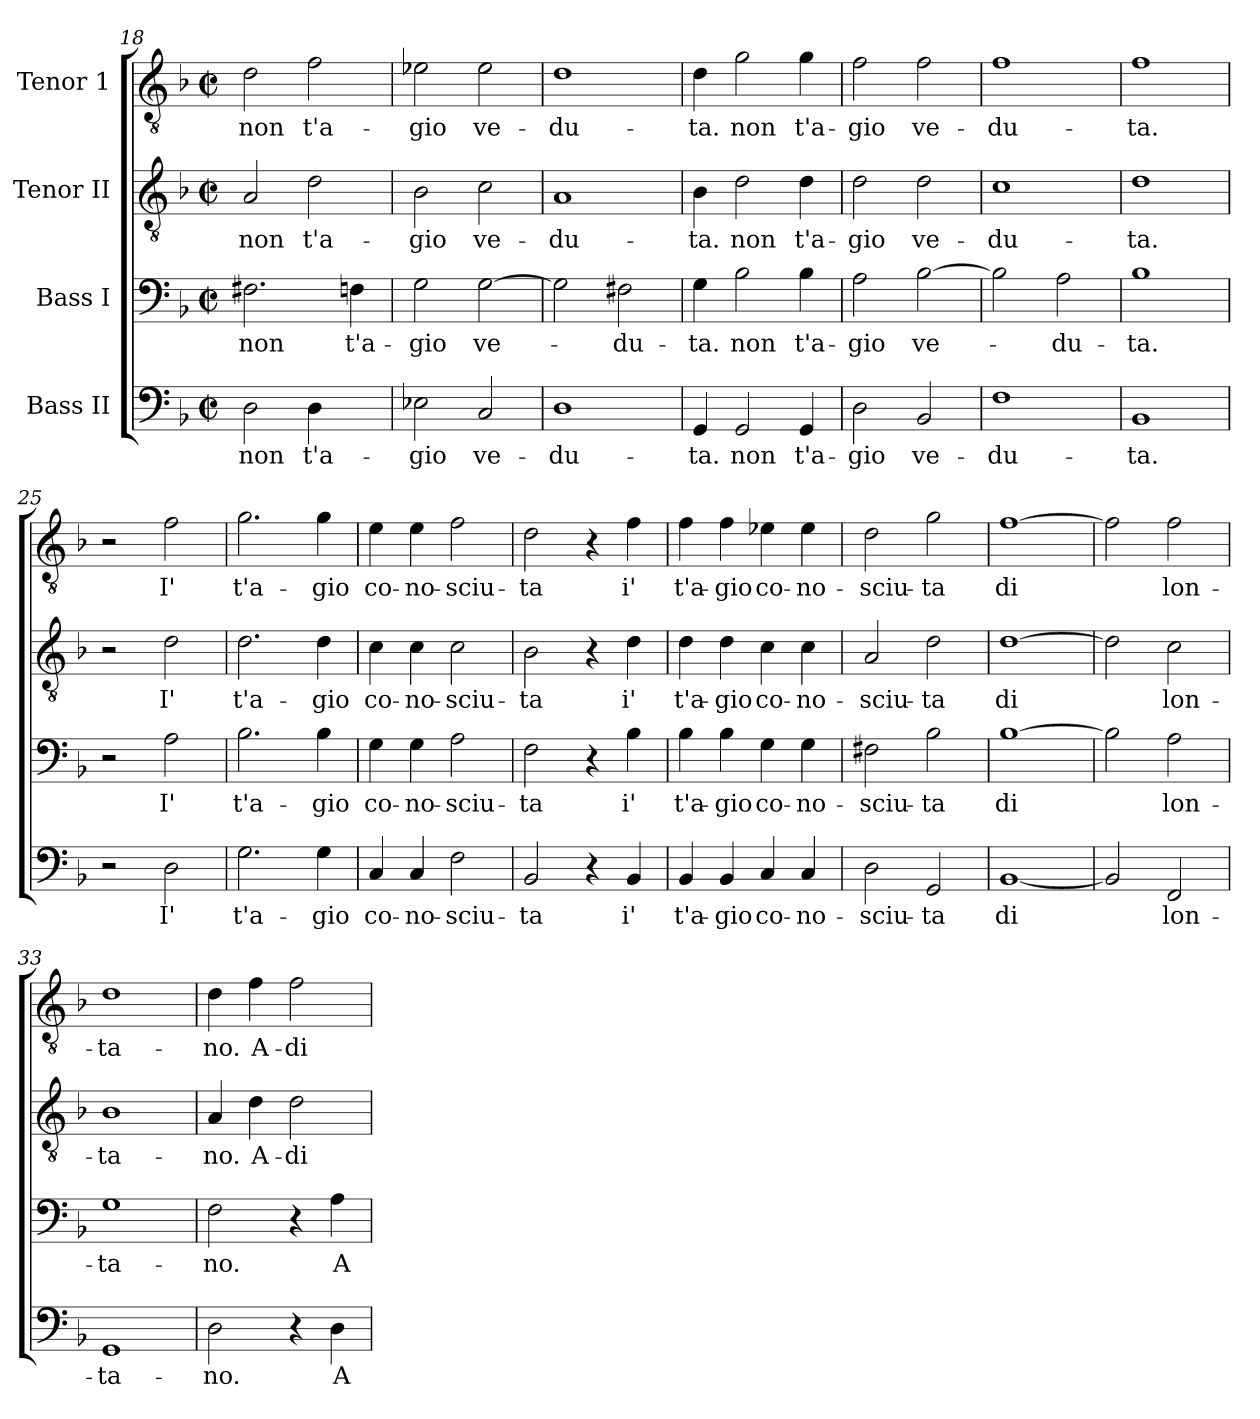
**kern	**text	**kern	**text	**kern	**text	**kern	**text
*part4	*part4	*part3	*part3	*part2	*part2	*part1	*part1
*staff4	*staff4	*staff3	*staff3	*staff2	*staff2	*staff1	*staff1
*I"Bass II	*	*I"Bass I	*	*I"Tenor II	*	*I"Tenor 1	*
*clefF4	*	*clefF4	*	*clefGv2	*	*clefGv2	*
*k[b-]	*	*k[b-]	*	*k[b-]	*	*k[b-]	*
*F:	*	*F:	*	*F:	*	*F:	*
*M2/2	*	*M2/2	*	*M2/2	*	*M2/2	*
*met(c|)	*	*met(c|)	*	*met(c|)	*	*met(c|)	*
=18	=18	=18	=18	=18	=18	=18	=18
!	!LO:LY:b	!	!LO:LY:b	!	!LO:LY:b	!	!LO:LY:b
2D\	non	2.F#X\	non	2A/	non	2d\	non
!	!LO:LY:b	!	!	!	!LO:LY:b	!	!LO:LY:b
4D\	t'a-	.	.	2d\	t'a-	2f\	t'a-
!	!	!	!LO:LY:b	!	!	!	!
4ryy	.	4Fn\	t'a-	.	.	.	.
!!LO:LB:g=z
=19	=19	=19	=19	=19	=19	=19	=19
!	!LO:LY:b	!	!LO:LY:b	!	!LO:LY:b	!	!LO:LY:b
2E-X\	-gio	2G\	-gio	2B-\	-gio	2e-X\	-gio
!	!LO:LY:b	!	!LO:LY:b	!	!LO:LY:b	!	!LO:LY:b
2C/	ve-	[2G\	ve-	2c\	ve-	2e-\	ve-
=20	=20	=20	=20	=20	=20	=20	=20
!	!LO:LY:b	!	!	!	!LO:LY:b	!	!LO:LY:b
1D	-du-	2G\]	.	1A	-du-	1d	-du-
!	!	!	!LO:LY:b	!	!	!	!
.	.	2F#X\	-du-	.	.	.	.
=21	=21	=21	=21	=21	=21	=21	=21
!	!LO:LY:b	!	!LO:LY:b	!	!LO:LY:b	!	!LO:LY:b
4GG/	ta.	4G\	ta.	4B-\	ta.	4d\	-ta.
!	!LO:LY:b	!	!LO:LY:b	!	!LO:LY:b	!	!LO:LY:b
2GG/	non	2B-\	non	2d\	non	2g\	non
!	!LO:LY:b	!	!LO:LY:b	!	!LO:LY:b	!	!LO:LY:b
4GG/	t'a-	4B-\	t'a-	4d\	t'a-	4g\	t'a-
=22	=22	=22	=22	=22	=22	=22	=22
!	!LO:LY:b	!	!LO:LY:b	!	!LO:LY:b	!	!LO:LY:b
2D\	-gio	2A\	-gio	2d\	-gio	2f\	-gio
!	!LO:LY:b	!	!LO:LY:b	!	!LO:LY:b	!	!LO:LY:b
2BB-/	ve-	[2B-\	ve-	2d\	ve-	2f\	ve-
=23	=23	=23	=23	=23	=23	=23	=23
!	!LO:LY:b	!	!	!	!LO:LY:b	!	!LO:LY:b
1F	-du-	2B-\]	.	1c	-du-	1f	-du-
!	!	!	!LO:LY:b	!	!	!	!
.	.	2A\	-du-	.	.	.	.
=24	=24	=24	=24	=24	=24	=24	=24
!	!LO:LY:b	!	!LO:LY:b	!	!LO:LY:b	!	!LO:LY:b
1BB-	-ta.	1B-	-ta.	1d	-ta.	1f	-ta.
!!LO:LB:g=z
=25	=25	=25	=25	=25	=25	=25	=25
2r	.	2r	.	2r	.	2r	.
!	!LO:LY:b	!	!LO:LY:b	!	!LO:LY:b	!	!LO:LY:b
2D\	I'	2A\	I'	2d\	I'	2f\	I'
=26	=26	=26	=26	=26	=26	=26	=26
!	!LO:LY:b	!	!LO:LY:b	!	!LO:LY:b	!	!LO:LY:b
2.G\	t'a-	2.B-\	t'a-	2.d\	t'a-	2.g\	t'a-
!	!LO:LY:b	!	!LO:LY:b	!	!LO:LY:b	!	!LO:LY:b
4G\	-gio	4B-\	-gio	4d\	-gio	4g\	-gio
=27	=27	=27	=27	=27	=27	=27	=27
!	!LO:LY:b	!	!LO:LY:b	!	!LO:LY:b	!	!LO:LY:b
4C/	co-	4G\	co-	4c\	co-	4e\	co-
!	!LO:LY:b	!	!LO:LY:b	!	!LO:LY:b	!	!LO:LY:b
4C/	-no-	4G\	-no-	4c\	-no-	4e\	-no-
!	!LO:LY:b	!	!LO:LY:b	!	!LO:LY:b	!	!LO:LY:b
2F\	-sciu-	2A\	-sciu-	2c\	-sciu-	2f\	-sciu-
=28	=28	=28	=28	=28	=28	=28	=28
!	!LO:LY:b	!	!LO:LY:b	!	!LO:LY:b	!	!LO:LY:b
2BB-/	-ta	2F\	-ta	2B-\	-ta	2d\	-ta
4r	.	4r	.	4r	.	4r	.
!	!LO:LY:b	!	!LO:LY:b	!	!LO:LY:b	!	!LO:LY:b
4BB-/	i'	4B-\	i'	4d\	i'	4f\	i'
=29	=29	=29	=29	=29	=29	=29	=29
!	!LO:LY:b	!	!LO:LY:b	!	!LO:LY:b	!	!LO:LY:b
4BB-/	t'a-	4B-\	t'a-	4d\	t'a-	4f\	t'a-
!	!LO:LY:b	!	!LO:LY:b	!	!LO:LY:b	!	!LO:LY:b
4BB-/	-gio	4B-\	-gio	4d\	-gio	4f\	-gio
!	!LO:LY:b	!	!LO:LY:b	!	!LO:LY:b	!	!LO:LY:b
4C/	co-	4G\	co-	4c\	co-	4e-X\	co-
!	!LO:LY:b	!	!LO:LY:b	!	!LO:LY:b	!	!LO:LY:b
4C/	-no-	4G\	-no-	4c\	-no-	4e-\	-no-
=30	=30	=30	=30	=30	=30	=30	=30
!	!LO:LY:b	!	!LO:LY:b	!	!LO:LY:b	!	!LO:LY:b
2D\	-sciu-	2F#X\	-sciu-	2A/	-sciu-	2d\	-sciu-
!	!LO:LY:b	!	!LO:LY:b	!	!LO:LY:b	!	!LO:LY:b
2GG/	-ta	2B-\	-ta	2d\	-ta	2g\	-ta
!!LO:PB:g=z
=31	=31	=31	=31	=31	=31	=31	=31
!	!LO:LY:b	!	!LO:LY:b	!	!LO:LY:b	!	!LO:LY:b
[1BB-	di	[1B-	di	[1d	di	[1f	di
=32	=32	=32	=32	=32	=32	=32	=32
2BB-/]	.	2B-\]	.	2d\]	.	2f\]	.
!	!LO:LY:b	!	!LO:LY:b	!	!LO:LY:b	!	!LO:LY:b
2FF/	lon-	2A\	lon-	2c\	lon-	2f\	lon-
=33	=33	=33	=33	=33	=33	=33	=33
!	!LO:LY:b	!	!LO:LY:b	!	!LO:LY:b	!	!LO:LY:b
1GG	-ta-	1G	-ta-	1B-	-ta-	1d	-ta-
=34	=34	=34	=34	=34	=34	=34	=34
!	!LO:LY:b	!	!LO:LY:b	!	!LO:LY:b	!	!LO:LY:b
2D\	-no.	2F\	-no.	4A/	-no.	4d\	-no.
!	!	!	!	!	!LO:LY:b	!	!LO:LY:b
.	.	.	.	4d\	A-	4f\	A-
!	!	!	!	!	!LO:LY:b	!	!LO:LY:b
4r	.	4r	.	2d\	-di-	2f\	-di-
!	!LO:LY:b	!	!LO:LY:b	!	!	!	!
4D\	A-	4A\	A-	.	.	.	.
=	=	=	=	=	=	=	=
*-	*-	*-	*-	*-	*-	*-	*-
